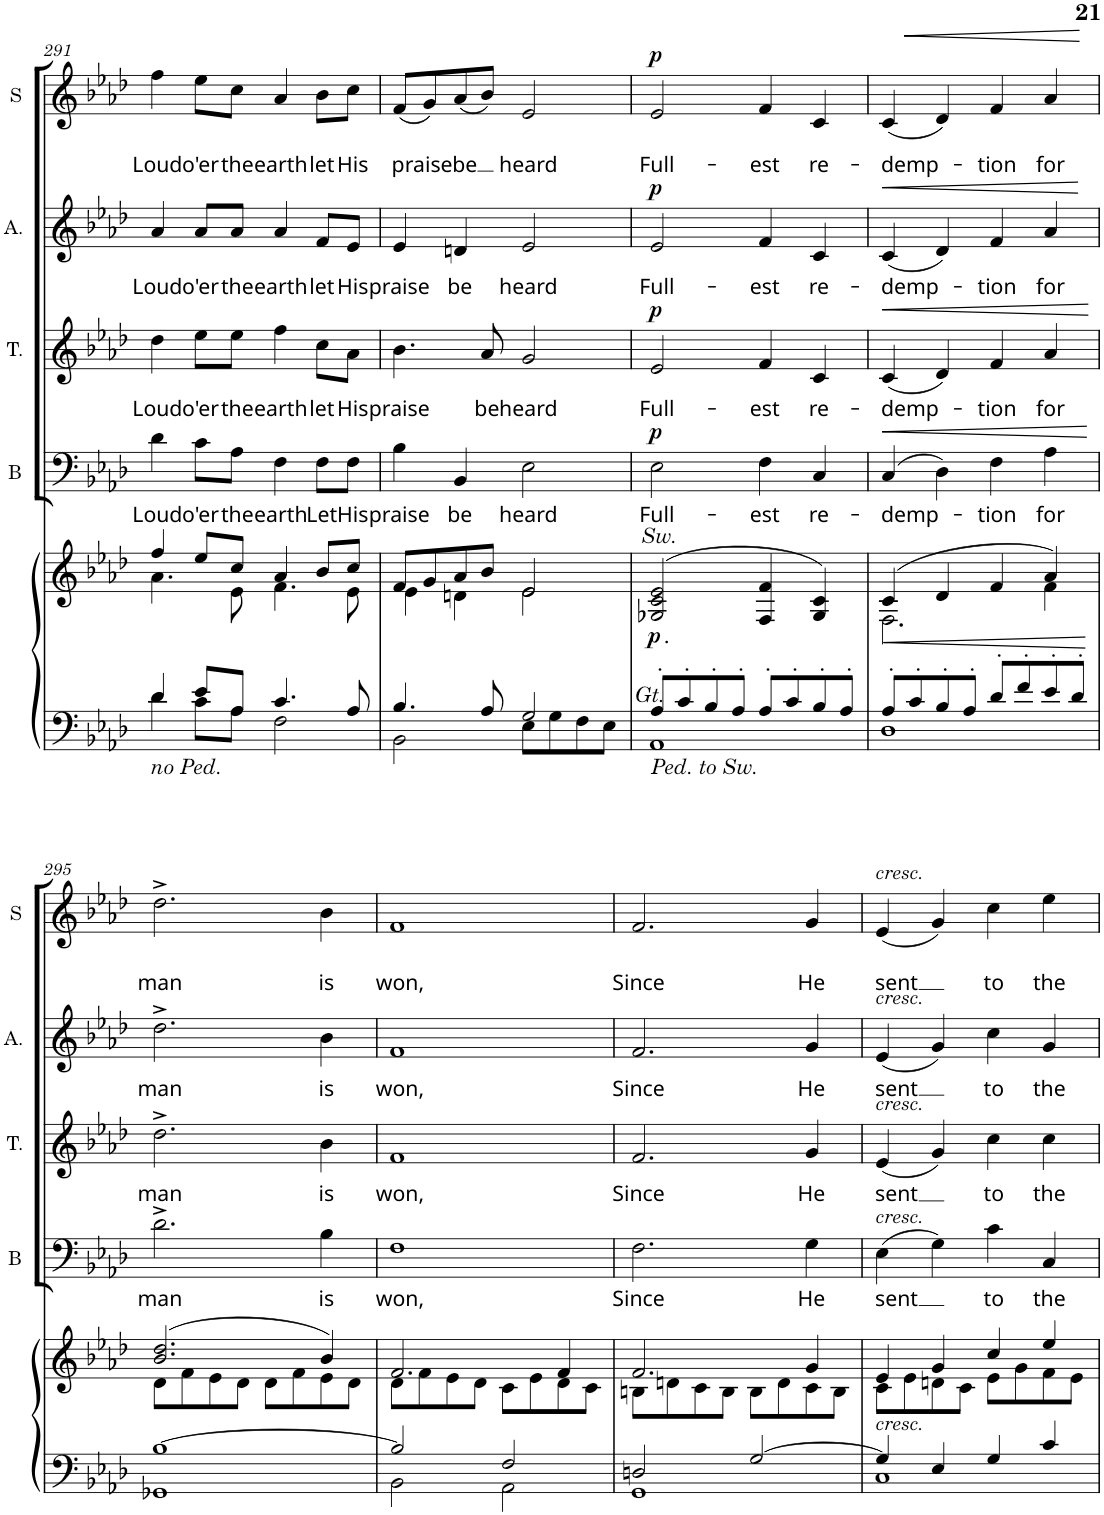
**kern	**kern	**dynam	**kern	**text	**dynam	**kern	**text	**dynam	**kern	**text	**dynam	**kern	**text	**text	**dynam
*part5	*part5	*part5	*part4	*part4	*part4	*part3	*part3	*part3	*part2	*part2	*part2	*part1	*part1	*part1	*part1
*staff6	*staff5	*staff5/6	*staff4	*staff4	*staff4	*staff3	*staff3	*staff3	*staff2	*staff2	*staff2	*staff1	*staff1	*staff1	*staff1
*I"Orgel	*	*	*I"Bas	*	*	*I"Tenor	*	*	*I"Alt	*	*	*I"Sopraan	*	*	*
*	*	*	*I'B	*	*	*I'T.	*	*	*I'A.	*	*	*I'S	*	*	*
!!LO:PB:g=z
*clefF4	*clefG2	*	*clefF4	*	*	*clefG2	*	*	*clefG2	*	*	*clefG2	*	*	*
*	*	*	*	*	*	*Trd7c12	*	*	*	*	*	*	*	*	*
*k[b-e-a-d-]	*k[b-e-a-d-]	*	*k[b-e-a-d-]	*	*	*k[b-e-a-d-]	*	*	*k[b-e-a-d-]	*	*	*k[b-e-a-d-]	*	*	*
*f:	*f:	*	*f:	*	*	*f:	*	*	*f:	*	*	*f:	*	*	*
*M4/4	*M4/4	*	*M4/4	*	*	*M4/4	*	*	*M4/4	*	*	*M4/4	*	*	*
=291	=291	=291	=291	=291	=291	=291	=291	=291	=291	=291	=291	=291	=291	=291	=291
*^	*^	*	*	*	*	*	*	*	*	*	*	*	*	*	*
!LO:TX:b:i:t=no Ped.	!	!	!	!	!	!	!	!	!	!	!	!	!	!	!	!	!
!	!	!	!	!	!	!LO:LY:b	!	!	!LO:LY:b	!	!	!LO:LY:b	!	!	!	!LO:LY:b	!
4d-/	4d-\	4ff/	4.a-\	.	4d-\	Loud	.	4dd-\	Loud	.	4a-/	Loud	.	4ff\	.	Loud	.
!	!	!	!	!	!	!LO:LY:b	!	!	!LO:LY:b	!	!	!LO:LY:b	!	!	!	!LO:LY:b	!
8e-/L	8c\L	8ee-/L	.	.	8c\L	o'er	.	8ee-\L	o'er	.	8a-/L	o'er	.	8ee-\L	.	o'er	.
!	!	!	!	!	!	!LO:LY:b	!	!	!LO:LY:b	!	!	!LO:LY:b	!	!	!	!LO:LY:b	!
8A-/J	8A-\J	8cc/J	8e-\	.	8A-\J	the	.	8ee-\J	the	.	8a-/J	the	.	8cc\J	.	the	.
!	!	!	!	!	!	!LO:LY:b	!	!	!LO:LY:b	!	!	!LO:LY:b	!	!	!	!LO:LY:b	!
4.c/	2F\	4a-/	4.f\	.	4F\	earth	.	4ff\	earth	.	4a-/	earth	.	4a-/	.	earth	.
!	!	!	!	!	!	!LO:LY:b	!	!	!LO:LY:b	!	!	!LO:LY:b	!	!	!	!LO:LY:b	!
.	.	8b-/L	.	.	8F\L	Let	.	8cc\L	let	.	8f/L	let	.	8b-\L	.	let	.
!	!	!	!	!	!	!LO:LY:b	!	!	!LO:LY:b	!	!	!LO:LY:b	!	!	!	!LO:LY:b	!
8A-/	.	8cc/J	8e-\	.	8F\J	His	.	8a-\J	His	.	8e-/J	His	.	8cc\J	.	His	.
=292	=292	=292	=292	=292	=292	=292	=292	=292	=292	=292	=292	=292	=292	=292	=292	=292	=292
!	!	!	!	!	!	!LO:LY:b	!	!	!LO:LY:b	!	!	!LO:LY:b	!	!	!	!LO:LY:b	!
4.B-/	2BB-\	8f/L	4e-\	.	4B-\	praise	.	4.b-\	praise	.	4e-/	praise	.	(<8f/L	.	praise	.
.	.	8g/	.	.	.	.	.	.	.	.	.	.	.	8g/)	.	.	.
!	!	!	!	!	!	!LO:LY:b	!	!	!	!	!	!LO:LY:b	!	!	!	!LO:LY:b	!
.	.	8a-/	4dn\	.	4BB-/	be	.	.	.	.	4dn/	be	.	(<8a-/	.	be	.
!	!	!	!	!	!	!	!	!	!LO:LY:b	!	!	!	!	!	!	!	!
8A-/	.	8b-/J	.	.	.	.	.	8a-/	be	.	.	.	.	8b-/J)	.	.	.
!	!	!	!	!	!	!LO:LY:b	!	!	!LO:LY:b	!	!	!LO:LY:b	!	!	!	!LO:LY:b	!
2G/	8E-\L	2e-/	2e-\	.	2E-\	heard	.	2g/	heard	.	2e-/	heard	.	2e-/	.	heard	.
.	8G\	.	.	.	.	.	.	.	.	.	.	.	.	.	.	.	.
.	8F\	.	.	.	.	.	.	.	.	.	.	.	.	.	.	.	.
.	8E-\J	.	.	.	.	.	.	.	.	.	.	.	.	.	.	.	.
*	*	*v	*v	*	*	*	*	*	*	*	*	*	*	*	*	*	*
=293	=293	=293	=293	=293	=293	=293	=293	=293	=293	=293	=293	=293	=293	=293	=293	=293
!	!	!LO:TX:b:i:t=.	!	!	!	!	!	!	!	!	!	!	!	!	!	!
!	!	!LO:TX:a:i:t=Sw.	!	!	!	!	!	!	!	!	!	!	!	!	!	!
!	!	!LO:TX:b:i:t=.	!	!	!	!	!	!	!	!	!	!	!	!	!	!
!LO:TX:a:i:t=Gt.	!	!	!	!	!	!	!	!	!	!	!	!	!	!	!	!
!LO:TX:b:i:t=Ped. to Sw.	!	!	!	!	!	!	!	!	!	!	!	!	!	!	!	!
!	!	!	!LO:DY:b	!	!LO:LY:b	!LO:DY:a	!	!LO:LY:b	!LO:DY:a	!	!LO:LY:b	!LO:DY:a	!	!	!LO:LY:b	!LO:DY:a
8A-'/L	1AA-	(>2G-X/ 2c/ 2e-/	p	2E-\	Full-	p	2e-/	Full-	p	2e-/	Full-	p	2e-/	.	Full-	p
8c'/	.	.	.	.	.	.	.	.	.	.	.	.	.	.	.	.
8B-'/	.	.	.	.	.	.	.	.	.	.	.	.	.	.	.	.
8A-'/J	.	.	.	.	.	.	.	.	.	.	.	.	.	.	.	.
!	!	!	!	!	!LO:LY:b	!	!	!LO:LY:b	!	!	!LO:LY:b	!	!	!	!LO:LY:b	!
8A-'/L	.	4F/ 4f/	.	4F\	-est	.	4f/	-est	.	4f/	-est	.	4f/	.	-est	.
8c'/	.	.	.	.	.	.	.	.	.	.	.	.	.	.	.	.
!	!	!	!	!	!LO:LY:b	!	!	!LO:LY:b	!	!	!LO:LY:b	!	!	!	!LO:LY:b	!
8B-'/	.	4G-/ 4c/)	.	4C/	re-	.	4c/	re-	.	4c/	re-	.	4c/	.	re-	.
8A-'/J	.	.	.	.	.	.	.	.	.	.	.	.	.	.	.	.
=294	=294	=294	=294	=294	=294	=294	=294	=294	=294	=294	=294	=294	=294	=294	=294	=294
*	*	*^	*	*	*	*	*	*	*	*	*	*	*	*	*	*
!	!	!	!	!	!	!LO:LY:b	!LO:HP:b	!	!LO:LY:b	!LO:HP:b	!	!LO:LY:b	!LO:HP:b	!	!	!LO:LY:b	!LO:HP:b
8A-'/L	1D-	(>4c/	2.F\	.	(>4C/	-demp-	<	(<4c/	-demp-	<	(<4c/	-demp-	<	(<4c/	.	-demp-	<
8c'/	.	.	.	.	.	.	.	.	.	.	.	.	.	.	.	.	.
8B-'/	.	4d-/	.	.	4D-\)	.	.	4d-/)	.	.	4d-/)	.	.	4d-/)	.	.	.
8A-'/J	.	.	.	.	.	.	.	.	.	.	.	.	.	.	.	.	.
!	!	!	!	!	!	!LO:LY:b	!	!	!LO:LY:b	!	!	!LO:LY:b	!	!	!	!LO:LY:b	!
8d-'/L	.	4f/	.	.	4F\	-tion	.	4f/	-tion	.	4f/	-tion	.	4f/	.	-tion	.
8f'/	.	.	.	.	.	.	.	.	.	.	.	.	.	.	.	.	.
!	!	!	!	!	!	!LO:LY:b	!	!	!LO:LY:b	!	!	!LO:LY:b	!	!	!	!LO:LY:b	!
8e-'/	.	4a-/)	4f\	.	4A-\	for	.	4a-/	for	.	4a-/	for	.	4a-/	.	for	.
8d-'/J	.	.	.	.	.	.	.	.	.	.	.	.	.	.	.	.	.
*v	*v	*	*	*	*	*	*	*	*	*	*	*	*	*	*	*	*
*	*v	*v	*	*	*	*	*	*	*	*	*	*	*	*	*	*
.	.	.	.	.	[	.	.	[	.	.	[	.	.	.	[
!!LO:LB:g=z
=295	=295	=295	=295	=295	=295	=295	=295	=295	=295	=295	=295	=295	=295	=295	=295
*^	*^	*	*	*	*	*	*	*	*	*	*	*	*	*	*
!	!	!	!	!	!	!LO:LY:b	!	!	!LO:LY:b	!	!	!LO:LY:b	!	!	!	!LO:LY:b	!
[1B-	1GG-X	(>2.b-/ 2.dd-/	8d-\L	.	2.d-^\	man	.	2.dd-^\	man	.	2.dd-^\	man	.	2.dd-^\	.	man	.
.	.	.	8f\	.	.	.	.	.	.	.	.	.	.	.	.	.	.
.	.	.	8e-\	.	.	.	.	.	.	.	.	.	.	.	.	.	.
.	.	.	8d-\J	.	.	.	.	.	.	.	.	.	.	.	.	.	.
.	.	.	8d-\L	.	.	.	.	.	.	.	.	.	.	.	.	.	.
.	.	.	8f\	.	.	.	.	.	.	.	.	.	.	.	.	.	.
!	!	!	!	!	!	!LO:LY:b	!	!	!LO:LY:b	!	!	!LO:LY:b	!	!	!	!LO:LY:b	!
.	.	4b-/)	8e-\	.	4B-\	is	.	4b-\	is	.	4b-\	is	.	4b-\	.	is	.
.	.	.	8d-\J	.	.	.	.	.	.	.	.	.	.	.	.	.	.
=296	=296	=296	=296	=296	=296	=296	=296	=296	=296	=296	=296	=296	=296	=296	=296	=296	=296
!	!	!	!	!	!	!LO:LY:b	!	!	!LO:LY:b	!	!	!LO:LY:b	!	!	!	!LO:LY:b	!
2B-/]	2BB-\	2.f/	8d-\L	.	1F	won,	.	1f	won,	.	1f	won,	.	1f	.	won,	.
.	.	.	8f\	.	.	.	.	.	.	.	.	.	.	.	.	.	.
.	.	.	8e-\	.	.	.	.	.	.	.	.	.	.	.	.	.	.
.	.	.	8d-\J	.	.	.	.	.	.	.	.	.	.	.	.	.	.
2F/	2AA-\	.	8c\L	.	.	.	.	.	.	.	.	.	.	.	.	.	.
.	.	.	8e-\	.	.	.	.	.	.	.	.	.	.	.	.	.	.
.	.	4f/	8d-\	.	.	.	.	.	.	.	.	.	.	.	.	.	.
.	.	.	8c\J	.	.	.	.	.	.	.	.	.	.	.	.	.	.
=297	=297	=297	=297	=297	=297	=297	=297	=297	=297	=297	=297	=297	=297	=297	=297	=297	=297
!	!	!	!	!	!	!LO:LY:b	!	!	!LO:LY:b	!	!	!LO:LY:b	!	!	!	!LO:LY:b	!
2Dn/	1GG	2.f/	8Bn\L	.	2.F\	Since	.	2.f/	Since	.	2.f/	Since	.	2.f/	.	Since	.
.	.	.	8dn\	.	.	.	.	.	.	.	.	.	.	.	.	.	.
.	.	.	8c\	.	.	.	.	.	.	.	.	.	.	.	.	.	.
.	.	.	8B\J	.	.	.	.	.	.	.	.	.	.	.	.	.	.
[2G/	.	.	8B\L	.	.	.	.	.	.	.	.	.	.	.	.	.	.
.	.	.	8d\	.	.	.	.	.	.	.	.	.	.	.	.	.	.
!	!	!	!	!	!	!LO:LY:b	!	!	!LO:LY:b	!	!	!LO:LY:b	!	!	!	!LO:LY:b	!
.	.	4g/	8c\	.	4G\	He	.	4g/	He	.	4g/	He	.	4g/	.	He	.
.	.	.	8B\J	.	.	.	.	.	.	.	.	.	.	.	.	.	.
=298	=298	=298	=298	=298	=298	=298	=298	=298	=298	=298	=298	=298	=298	=298	=298	=298	=298
!	!	!	!	!	!	!	!	!	!	!	!	!	!	!LO:TX:a:i:t=cresc.	!	!	!
!	!	!	!	!	!	!	!	!	!	!	!LO:TX:a:i:t=cresc.	!	!	!	!	!	!
!	!	!	!	!	!	!	!	!LO:TX:a:i:t=cresc.	!	!	!	!	!	!	!	!	!
!	!	!	!	!	!LO:TX:a:i:t=cresc.	!	!	!	!	!	!	!	!	!	!	!	!
!	!	!LO:TX:b:i:t=cresc.	!	!	!	!	!	!	!	!	!	!	!	!	!	!	!
!	!	!	!	!	!	!LO:LY:b	!	!	!LO:LY:b	!	!	!LO:LY:b	!	!	!	!LO:LY:b	!
4G/]	1C	4e-/	8c\L	.	(>4E-\	sent	.	(<4e-/	sent	.	(<4e-/	sent	.	(<4e-/	.	sent	.
.	.	.	8e-\	.	.	.	.	.	.	.	.	.	.	.	.	.	.
4E-/	.	4g/	8dn\	.	4G\)	.	.	4g/)	.	.	4g/)	.	.	4g/)	.	.	.
.	.	.	8c\J	.	.	.	.	.	.	.	.	.	.	.	.	.	.
!	!	!	!	!	!	!LO:LY:b	!	!	!LO:LY:b	!	!	!LO:LY:b	!	!	!	!LO:LY:b	!
4G/	.	4cc/	8e-\L	.	4c\	to	.	4cc\	to	.	4cc\	to	.	4cc\	.	to	.
.	.	.	8g\	.	.	.	.	.	.	.	.	.	.	.	.	.	.
!	!	!	!	!	!	!LO:LY:b	!	!	!LO:LY:b	!	!	!LO:LY:b	!	!	!	!LO:LY:b	!
4c/	.	4ee-/	8f\	.	4C/	the	.	4cc\	the	.	4g/	the	.	4ee-\	.	the	.
.	.	.	8e-\J	.	.	.	.	.	.	.	.	.	.	.	.	.	.
*v	*v	*	*	*	*	*	*	*	*	*	*	*	*	*	*	*	*
*	*v	*v	*	*	*	*	*	*	*	*	*	*	*	*	*	*
=	=	=	=	=	=	=	=	=	=	=	=	=	=	=	=
*-	*-	*-	*-	*-	*-	*-	*-	*-	*-	*-	*-	*-	*-	*-	*-
